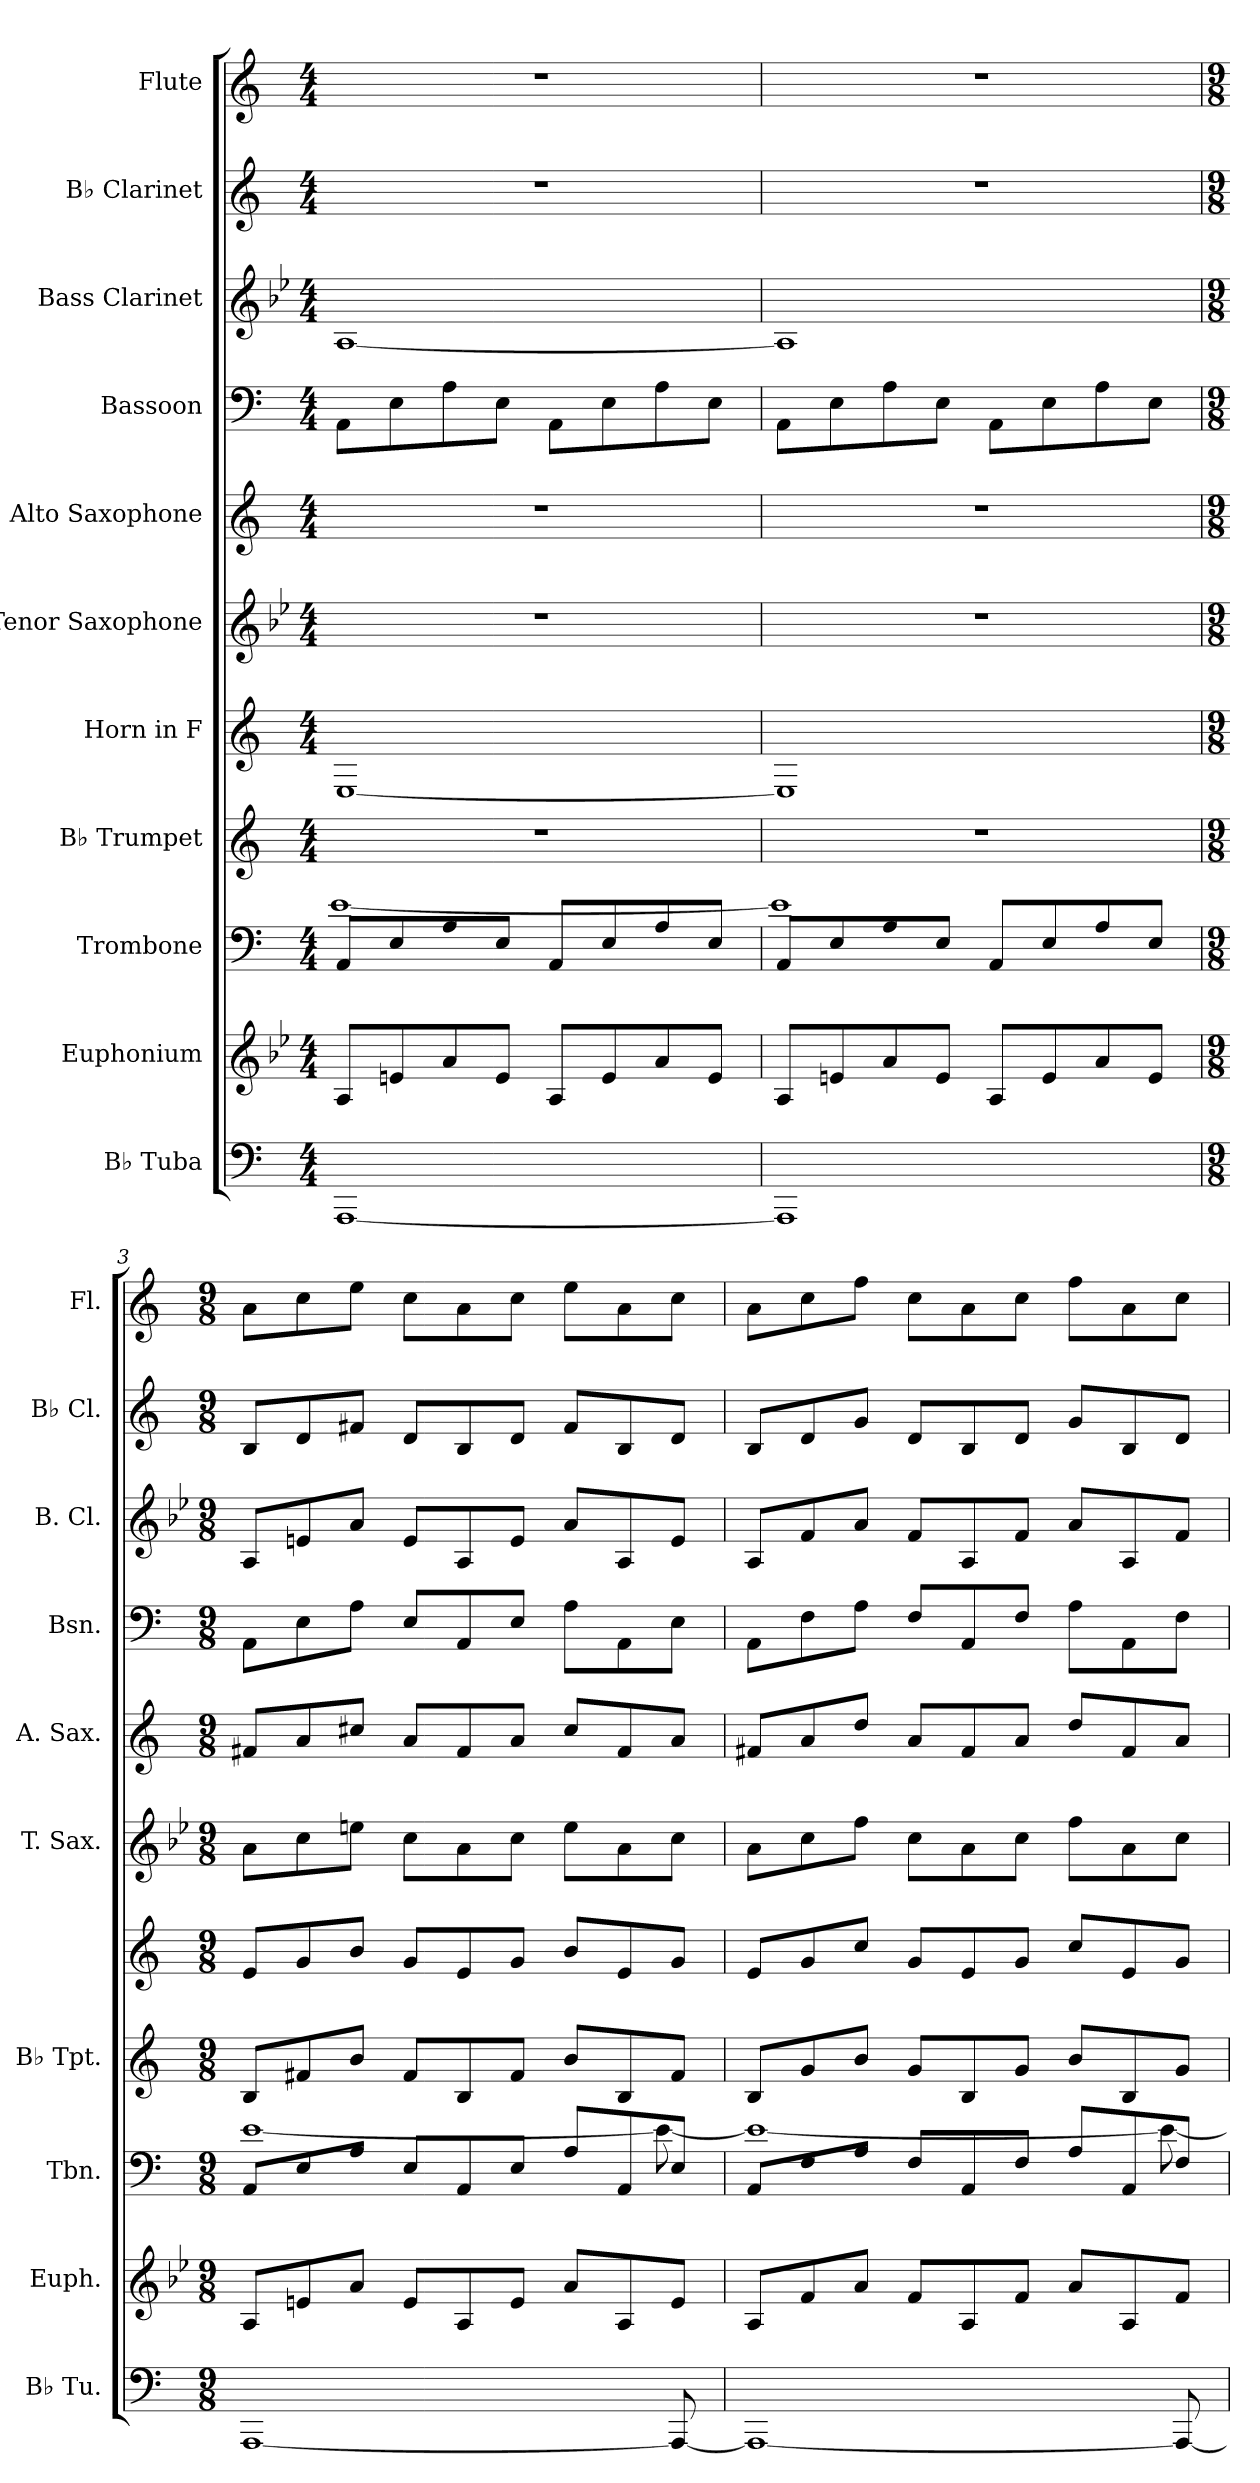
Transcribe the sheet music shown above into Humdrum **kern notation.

**kern	**kern	**kern	**kern	**kern	**kern	**kern	**kern	**kern	**kern	**kern
*part11	*part10	*part9	*part8	*part7	*part6	*part5	*part4	*part3	*part2	*part1
*staff11	*staff10	*staff9	*staff8	*staff7	*staff6	*staff5	*staff4	*staff3	*staff2	*staff1
*I"B♭ Tuba	*I"Euphonium	*I"Trombone	*I"B♭ Trumpet	*I"Horn in F	*I"Tenor Saxophone	*I"Alto Saxophone	*I"Bassoon	*I"Bass Clarinet	*I"B♭ Clarinet	*I"Flute
*I'B♭ Tu.	*I'Euph.	*I'Tbn.	*I'B♭ Tpt.	*	*I'T. Sax.	*I'A. Sax.	*I'Bsn.	*I'B. Cl.	*I'B♭ Cl.	*I'Fl.
*clefF4	*clefG2	*clefF4	*clefG2	*clefG2	*clefG2	*clefG2	*clefF4	*clefG2	*clefG2	*clefG2
*	*ITrd8c14	*	*ITrd1c2	*ITrd4c7	*ITrd8c14	*ITrd5c9	*	*ITrd8c14	*ITrd1c2	*
*k[]	*k[b-e-]	*k[]	*k[b-e-]	*k[b-]	*k[b-e-]	*k[b-e-a-]	*k[]	*k[b-e-]	*k[b-e-]	*k[]
*M4/4	*M4/4	*M4/4	*M4/4	*M4/4	*M4/4	*M4/4	*M4/4	*M4/4	*M4/4	*M4/4
*MM100	*MM100	*MM100	*MM100	*MM100	*MM100	*MM100	*MM100	*MM100	*MM100	*MM100
=1	=1	=1	=1	=1	=1	=1	=1	=1	=1	=1
*	*	*^	*	*	*	*	*	*	*	*
[1AAA	8AA/L	8AA/L	[1e	1r	[1AA	1r	1r	8AA\L	[1AA	1r	1r
.	8En/	8E/	.	.	.	.	.	8E\	.	.	.
.	8A/	8A/	.	.	.	.	.	8A\	.	.	.
.	8E/J	8E/J	.	.	.	.	.	8E\J	.	.	.
.	8AA/L	8AA/L	.	.	.	.	.	8AA\L	.	.	.
.	8E/	8E/	.	.	.	.	.	8E\	.	.	.
.	8A/	8A/	.	.	.	.	.	8A\	.	.	.
.	8E/J	8E/J	.	.	.	.	.	8E\J	.	.	.
=2	=2	=2	=2	=2	=2	=2	=2	=2	=2	=2	=2
1AAA]	8AA/L	8AA/L	1e]	1r	1AA]	1r	1r	8AA\L	1AA]	1r	1r
.	8En/	8E/	.	.	.	.	.	8E\	.	.	.
.	8A/	8A/	.	.	.	.	.	8A\	.	.	.
.	8E/J	8E/J	.	.	.	.	.	8E\J	.	.	.
.	8AA/L	8AA/L	.	.	.	.	.	8AA\L	.	.	.
.	8E/	8E/	.	.	.	.	.	8E\	.	.	.
.	8A/	8A/	.	.	.	.	.	8A\	.	.	.
.	8E/J	8E/J	.	.	.	.	.	8E\J	.	.	.
=3	=3	=3	=3	=3	=3	=3	=3	=3	=3	=3	=3
*M9/8	*M9/8	*M9/8	*	*M9/8	*M9/8	*M9/8	*M9/8	*M9/8	*M9/8	*M9/8	*M9/8
[1AAA	8AA/L	8AA/L	[1e	8A/L	8A/L	8A\L	8An/L	8AA\L	8AA/L	8A/L	8a\L
.	8En/	8E/	.	8en/	8c/	8c\	8c/	8E\	8En/	8c/	8cc\
.	8A/J	8A/J	.	8a/J	8e/J	8en\J	8en/J	8A\J	8A/J	8en/J	8ee\J
.	8E/L	8E/L	.	8e/L	8c/L	8c\L	8c/L	8E/L	8E/L	8c/L	8cc\L
.	8AA/	8AA/	.	8A/	8A/	8A\	8A/	8AA/	8AA/	8A/	8a\
.	8E/J	8E/J	.	8e/J	8c/J	8c\J	8c/J	8E/J	8E/J	8c/J	8cc\J
.	8A/L	8A/L	.	8a/L	8e/L	8e\L	8e/L	8A\L	8A/L	8e/L	8ee\L
.	8AA/	8AA/	.	8A/	8A/	8A\	8A/	8AA\	8AA/	8A/	8a\
8AAA/_	8E/J	8E/J	8e\_	8e/J	8c/J	8c\J	8c/J	8E\J	8E/J	8c/J	8cc\J
!!LO:PB:g=z
=4	=4	=4	=4	=4	=4	=4	=4	=4	=4	=4	=4
1AAA_	8AA/L	8AA/L	1e_	8A/L	8A/L	8A\L	8An/L	8AA\L	8AA/L	8A/L	8a\L
.	8F/	8F/	.	8f/	8c/	8c\	8c/	8F\	8F/	8c/	8cc\
.	8A/J	8A/J	.	8a/J	8f/J	8f\J	8f/J	8A\J	8A/J	8f/J	8ff\J
.	8F/L	8F/L	.	8f/L	8c/L	8c\L	8c/L	8F/L	8F/L	8c/L	8cc\L
.	8AA/	8AA/	.	8A/	8A/	8A\	8A/	8AA/	8AA/	8A/	8a\
.	8F/J	8F/J	.	8f/J	8c/J	8c\J	8c/J	8F/J	8F/J	8c/J	8cc\J
.	8A/L	8A/L	.	8a/L	8f/L	8f\L	8f/L	8A\L	8A/L	8f/L	8ff\L
.	8AA/	8AA/	.	8A/	8A/	8A\	8A/	8AA\	8AA/	8A/	8a\
8AAA/_	8F/J	8F/J	8e\_	8f/J	8c/J	8c\J	8c/J	8F\J	8F/J	8c/J	8cc\J
*	*	*v	*v	*	*	*	*	*	*	*	*
=	=	=	=	=	=	=	=	=	=	=
*-	*-	*-	*-	*-	*-	*-	*-	*-	*-	*-
